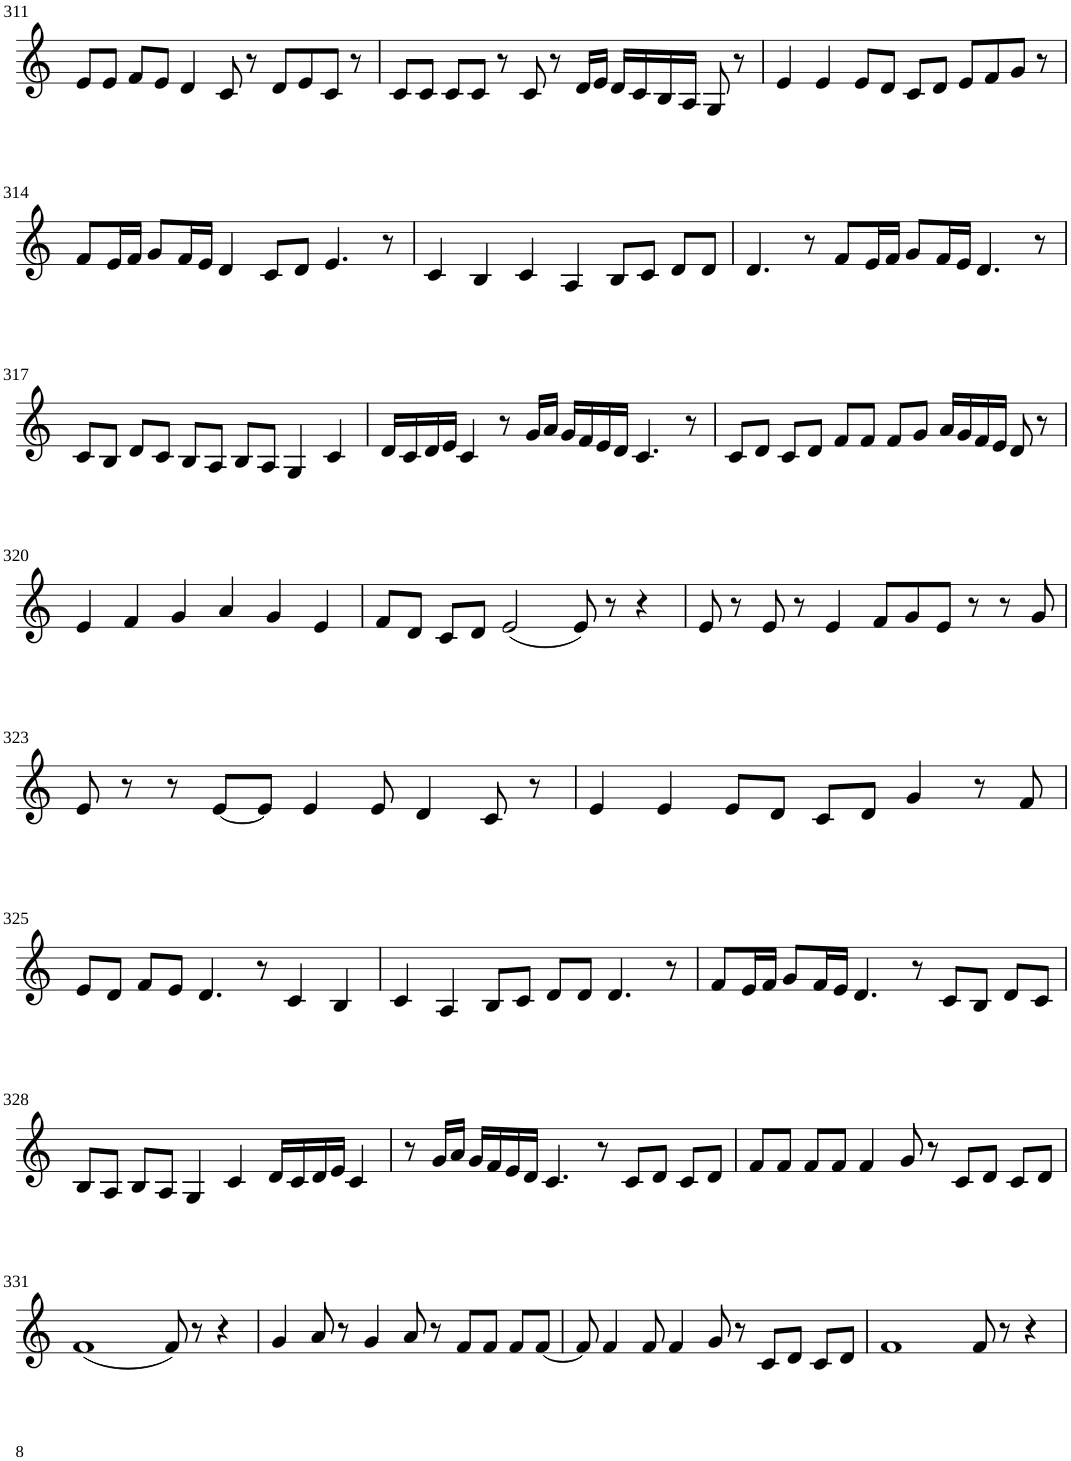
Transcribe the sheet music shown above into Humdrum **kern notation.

**kern
*part1
*staff1
*I"Violin
!!LO:PB:g=z
*clefG2
*k[]
*M6/4
=311
8e/L
8e/J
8f/L
8e/J
4d/
8c/
8r
8d/L
8e/
8c/J
8r
=312
8c/L
8c/J
8c/L
8c/J
8r
8c/
8r
16d/LL
16e/JJ
16d/LL
16c/
16B/
16A/JJ
8G/
8r
=313
4e/
4e/
8e/L
8d/J
8c/L
8d/J
8e/L
8f/
8g/J
8r
!!LO:LB:g=z
=314
8f/L
16e/L
16f/JJ
8g/L
16f/L
16e/JJ
4d/
8c/L
8d/J
4.e/
8r
=315
4c/
4B/
4c/
4A/
8B/L
8c/J
8d/L
8d/J
=316
4.d/
8r
8f/L
16e/L
16f/JJ
8g/L
16f/L
16e/JJ
4.d/
8r
!!LO:LB:g=z
=317
8c/L
8B/J
8d/L
8c/J
8B/L
8A/J
8B/L
8A/J
4G/
4c/
=318
16d/LL
16c/
16d/
16e/JJ
4c/
8r
16g/LL
16a/JJ
16g/LL
16f/
16e/
16d/JJ
4.c/
8r
=319
8c/L
8d/J
8c/L
8d/J
8f/L
8f/J
8f/L
8g/J
16a/LL
16g/
16f/
16e/JJ
8d/
8r
!!LO:LB:g=z
=320
4e/
4f/
4g/
4a/
4g/
4e/
=321
8f/L
8d/J
8c/L
8d/J
(2e/
8e/)
8r
4r
=322
8e/
8r
8e/
8r
4e/
8f/L
8g/
8e/J
8r
8r
8g/
!!LO:LB:g=z
=323
8e/
8r
8r
[8e/L
8e/J]
4e/
8e/
4d/
8c/
8r
=324
4e/
4e/
8e/L
8d/J
8c/L
8d/J
4g/
8r
8f/
!!LO:LB:g=z
=325
8e/L
8d/J
8f/L
8e/J
4.d/
8r
4c/
4B/
=326
4c/
4A/
8B/L
8c/J
8d/L
8d/J
4.d/
8r
=327
8f/L
16e/L
16f/JJ
8g/L
16f/L
16e/JJ
4.d/
8r
8c/L
8B/J
8d/L
8c/J
!!LO:LB:g=z
=328
8B/L
8A/J
8B/L
8A/J
4G/
4c/
16d/LL
16c/
16d/
16e/JJ
4c/
=329
8r
16g/LL
16a/JJ
16g/LL
16f/
16e/
16d/JJ
4.c/
8r
8c/L
8d/J
8c/L
8d/J
=330
8f/L
8f/J
8f/L
8f/J
4f/
8g/
8r
8c/L
8d/J
8c/L
8d/J
!!LO:LB:g=z
=331
(1f
8f/)
8r
4r
=332
4g/
8a/
8r
4g/
8a/
8r
8f/L
8f/J
8f/L
[8f/J
=333
8f/]
4f/
8f/
4f/
8g/
8r
8c/L
8d/J
8c/L
8d/J
=334
1f
8f/
8r
4r
=
*-
